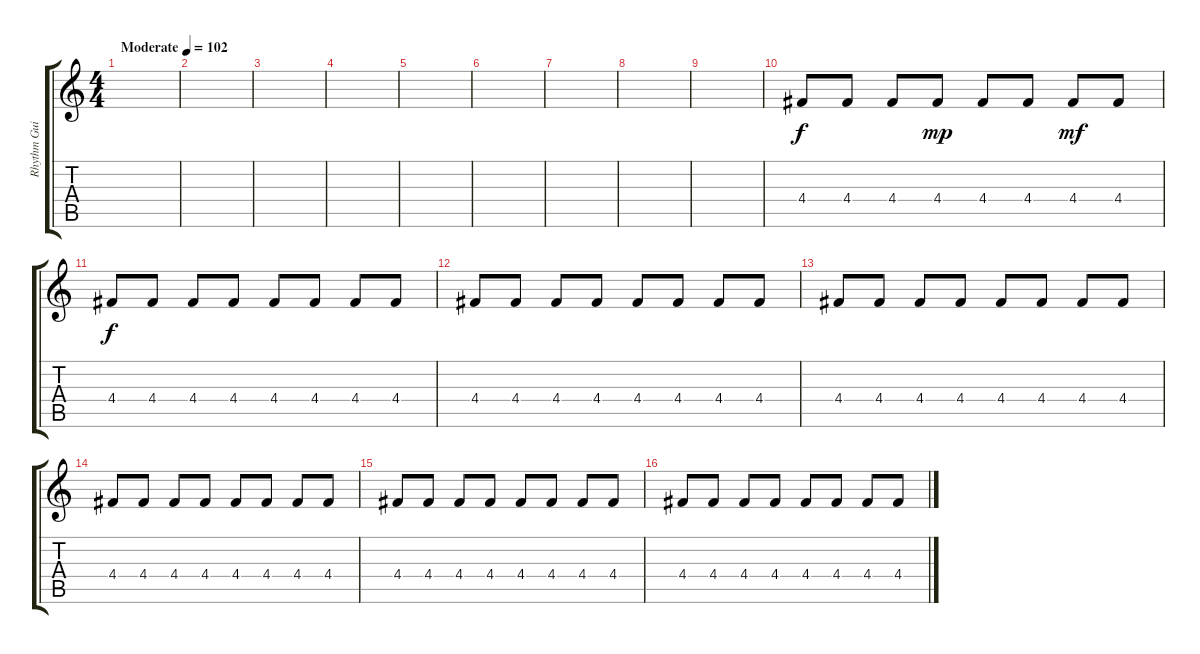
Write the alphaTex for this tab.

\track ("Rhythm Guitar" "Rhythm Gui") {instrument electricguitarjazz}
\staff {score tabs}
\tuning (E4 B3 G3 D3 A2 E2) {hide}
\ts (4 4)
\tempo (102 "Moderate")
\clef g2
\ks c
|
|
|
|
|
|
|
|
|
4.4.8 4.4.8 4.4.8 4.4.8{dy mp} 4.4.8 4.4.8 4.4.8{dy mf} 4.4.8 |
4.4.8{dy f} 4.4.8 4.4.8 4.4.8 4.4.8 4.4.8 4.4.8 4.4.8 |
4.4.8 4.4.8 4.4.8 4.4.8 4.4.8 4.4.8 4.4.8 4.4.8 |
4.4.8 4.4.8 4.4.8 4.4.8 4.4.8 4.4.8 4.4.8 4.4.8 |
4.4.8 4.4.8 4.4.8 4.4.8 4.4.8 4.4.8 4.4.8 4.4.8 |
4.4.8 4.4.8 4.4.8 4.4.8 4.4.8 4.4.8 4.4.8 4.4.8 |
4.4.8 4.4.8 4.4.8 4.4.8 4.4.8 4.4.8 4.4.8 4.4.8
